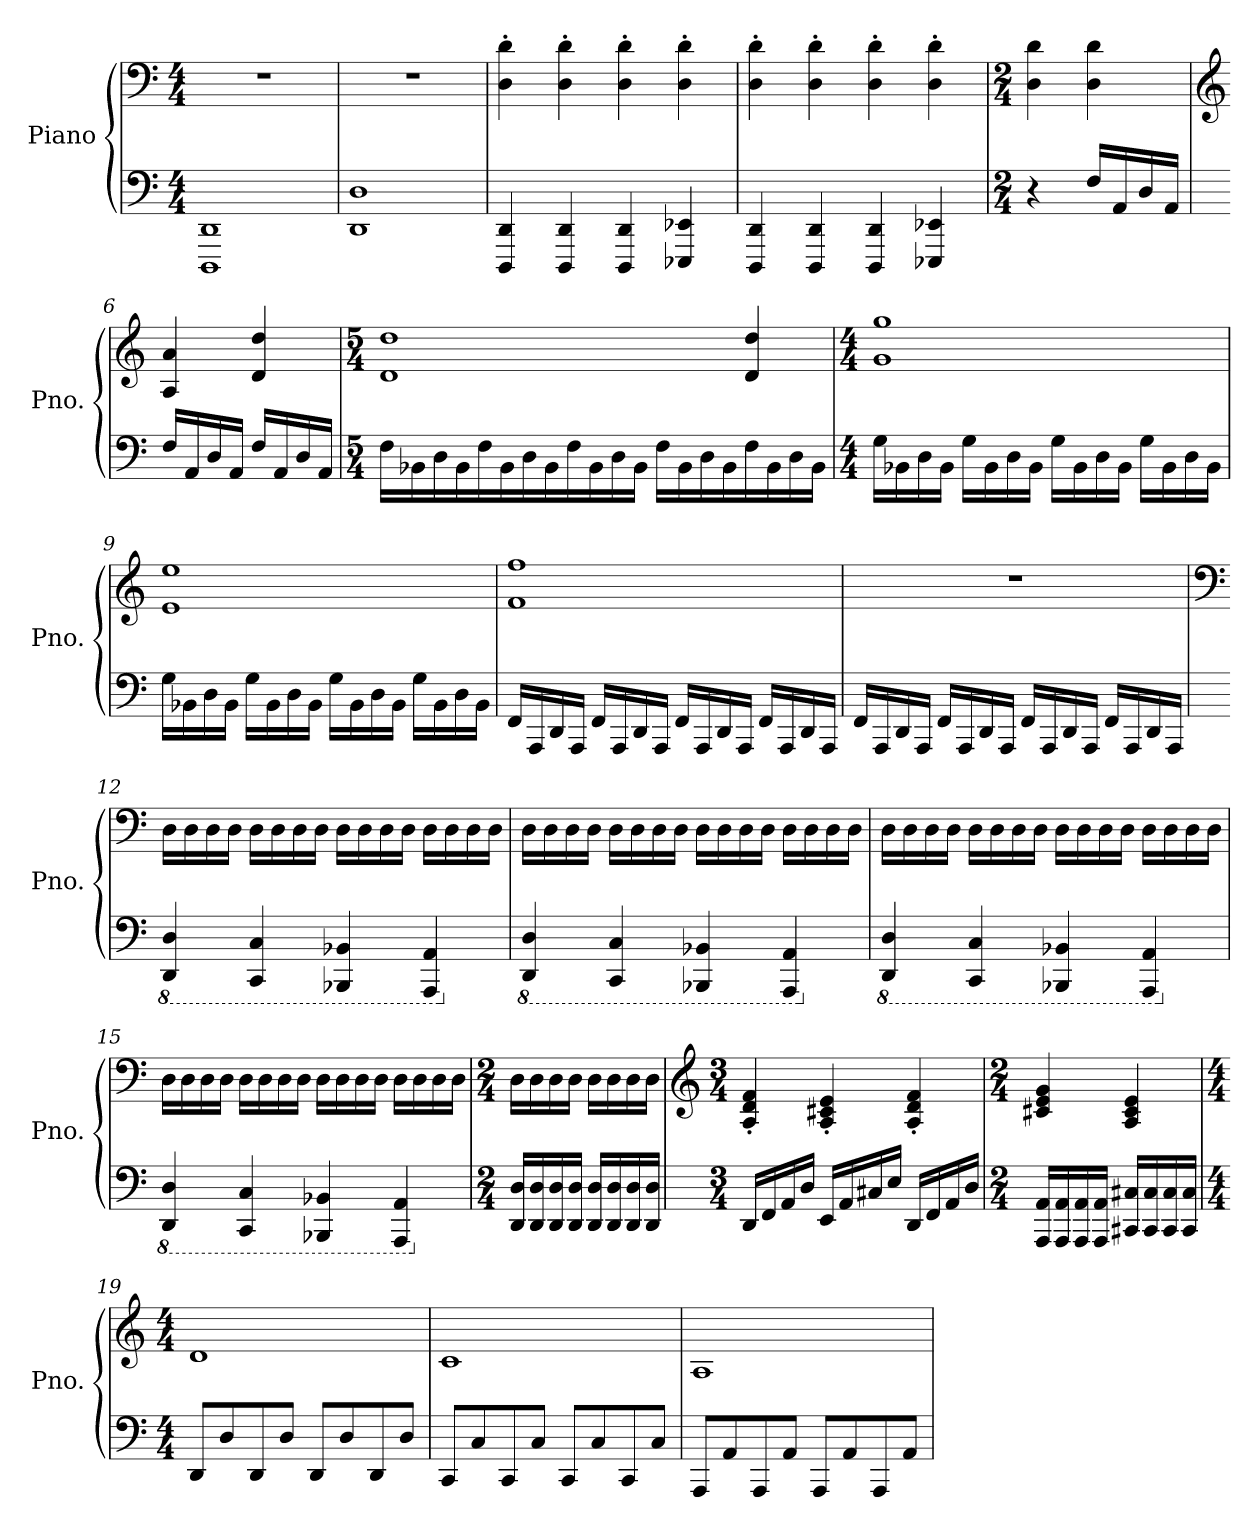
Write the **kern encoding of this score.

**kern	**kern
*part1	*part1
*staff2	*staff1
*I"Piano	*
*I'Pno.	*
*clefF4	*clefF4
*k[]	*k[]
*M4/4	*M4/4
*MM91	*MM91
=1	=1
1DDD 1DD	1r
=2	=2
1DD 1D	1r
=3	=3
4DDD/ 4DD/	4D\' 4d\'
4DDD/ 4DD/	4D\' 4d\'
4DDD/ 4DD/	4D\' 4d\'
4EEE-X/ 4EE-X/	4D\' 4d\'
=4	=4
4DDD/ 4DD/	4D\' 4d\'
4DDD/ 4DD/	4D\' 4d\'
4DDD/ 4DD/	4D\' 4d\'
4EEE-X/ 4EE-X/	4D\' 4d\'
=5	=5
*M2/4	*M2/4
4r	4D\ 4d\
16F/LL	4D\ 4d\
16AA/	.
16D/	.
16AA/JJ	.
=6	=6
*	*clefG2
16F/LL	4A/ 4a/
16AA/	.
16D/	.
16AA/JJ	.
16F/LL	4d/ 4dd/
16AA/	.
16D/	.
16AA/JJ	.
!!LO:LB:g=z
=7	=7
*M5/4	*M5/4
16F\LL	1d 1dd
16BB-X\	.
16D\	.
16BB-\	.
16F\	.
16BB-\	.
16D\	.
16BB-\	.
16F\	.
16BB-\	.
16D\	.
16BB-\JJ	.
16F\LL	.
16BB-\	.
16D\	.
16BB-\	.
16F\	4d/ 4dd/
16BB-\	.
16D\	.
16BB-\JJ	.
=8	=8
*M4/4	*M4/4
16G\LL	1g 1gg
16BB-X\	.
16D\	.
16BB-\JJ	.
16G\LL	.
16BB-\	.
16D\	.
16BB-\JJ	.
16G\LL	.
16BB-\	.
16D\	.
16BB-\JJ	.
16G\LL	.
16BB-\	.
16D\	.
16BB-\JJ	.
!!LO:LB:g=z
=9	=9
16G\LL	1e 1ee
16BB-X\	.
16D\	.
16BB-\JJ	.
16G\LL	.
16BB-\	.
16D\	.
16BB-\JJ	.
16G\LL	.
16BB-\	.
16D\	.
16BB-\JJ	.
16G\LL	.
16BB-\	.
16D\	.
16BB-\JJ	.
=10	=10
16FF/LL	1f 1ff
16AAA/	.
16DD/	.
16AAA/JJ	.
16FF/LL	.
16AAA/	.
16DD/	.
16AAA/JJ	.
16FF/LL	.
16AAA/	.
16DD/	.
16AAA/JJ	.
16FF/LL	.
16AAA/	.
16DD/	.
16AAA/JJ	.
!!LO:LB:g=z
=11	=11
16FF/LL	1r
16AAA/	.
16DD/	.
16AAA/JJ	.
16FF/LL	.
16AAA/	.
16DD/	.
16AAA/JJ	.
16FF/LL	.
16AAA/	.
16DD/	.
16AAA/JJ	.
16FF/LL	.
16AAA/	.
16DD/	.
16AAA/JJ	.
=12	=12
*	*clefF4
*8ba	*
4DDD/ 4DD/	16D\LL
.	16D\
.	16D\
.	16D\JJ
4CCC/ 4CC/	16D\LL
.	16D\
.	16D\
.	16D\JJ
4BBBB-X/ 4BBB-X/	16D\LL
.	16D\
.	16D\
.	16D\JJ
4AAAA/ 4AAA/	16D\LL
.	16D\
.	16D\
.	16D\JJ
!!LO:LB:g=z
=13	=13
*X8ba	*
*8ba	*
4DDD/ 4DD/	16D\LL
.	16D\
.	16D\
.	16D\JJ
4CCC/ 4CC/	16D\LL
.	16D\
.	16D\
.	16D\JJ
4BBBB-X/ 4BBB-X/	16D\LL
.	16D\
.	16D\
.	16D\JJ
4AAAA/ 4AAA/	16D\LL
.	16D\
.	16D\
.	16D\JJ
=14	=14
*X8ba	*
*8ba	*
4DDD/ 4DD/	16D\LL
.	16D\
.	16D\
.	16D\JJ
4CCC/ 4CC/	16D\LL
.	16D\
.	16D\
.	16D\JJ
4BBBB-X/ 4BBB-X/	16D\LL
.	16D\
.	16D\
.	16D\JJ
4AAAA/ 4AAA/	16D\LL
.	16D\
.	16D\
.	16D\JJ
=15	=15
*X8ba	*
*8ba	*
4DDD/ 4DD/	16D\LL
.	16D\
.	16D\
.	16D\JJ
4CCC/ 4CC/	16D\LL
.	16D\
.	16D\
.	16D\JJ
4BBBB-X/ 4BBB-X/	16D\LL
.	16D\
.	16D\
.	16D\JJ
4AAAA/ 4AAA/	16D\LL
.	16D\
.	16D\
.	16D\JJ
!!LO:PB:g=z
=16	=16
*M2/4	*M2/4
*X8ba	*
16DD/ 16D/LL	16D\LL
16DD/ 16D/	16D\
16DD/ 16D/	16D\
16DD/ 16D/JJ	16D\JJ
16DD/ 16D/LL	16D\LL
16DD/ 16D/	16D\
16DD/ 16D/	16D\
16DD/ 16D/JJ	16D\JJ
=17	=17
*	*clefG2
*M3/4	*M3/4
*	*MM80
16DD/LL	4A/' 4d/' 4f/'
16FF/	.
16AA/	.
16D/JJ	.
16EE/LL	4A/' 4c#X/' 4e/'
16AA/	.
16C#X/	.
16E/JJ	.
16DD/LL	4A/' 4d/' 4f/'
16FF/	.
16AA/	.
16D/JJ	.
=18	=18
*M2/4	*M2/4
*	*MM91
16AAA/ 16AA/LL	4c#X/ 4e/ 4g/
16AAA/ 16AA/	.
16AAA/ 16AA/	.
16AAA/ 16AA/JJ	.
16CC#X/ 16C#X/LL	4A/ 4c#/ 4e/
16CC#/ 16C#/	.
16CC#/ 16C#/	.
16CC#/ 16C#/JJ	.
!!LO:LB:g=z
=19	=19
*M4/4	*M4/4
*	*MM275
8DD/L	1d
8D/	.
8DD/	.
8D/J	.
8DD/L	.
8D/	.
8DD/	.
8D/J	.
=20	=20
8CC/L	1c
8C/	.
8CC/	.
8C/J	.
8CC/L	.
8C/	.
8CC/	.
8C/J	.
=21	=21
8AAA/L	1A
8AA/	.
8AAA/	.
8AA/J	.
8AAA/L	.
8AA/	.
8AAA/	.
8AA/J	.
=	=
*-	*-
